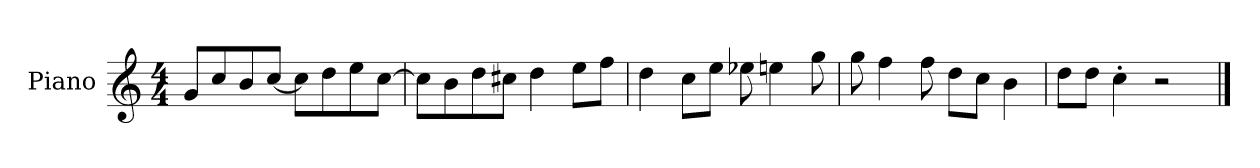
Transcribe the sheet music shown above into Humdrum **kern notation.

**kern
*part1
*staff1
*I"Piano
*I'P-no
*clefG2
*k[]
*M4/4
*MM90
=1
8g/L
8cc/
8b/
[8cc/J
8cc\L]
8dd\
8ee\
[8cc\J
=2
8cc\L]
8b\
8dd\
8cc#X\J
4dd\
8ee\L
8ff\J
=3
4dd\
8cc\L
8ee\J
8ee-X\
4een\
8gg\
=4
8gg\
4ff\
8ff\
8dd\L
8cc\J
4b\
=5
8dd\L
8dd\J
4cc'\
2r
==
*-
